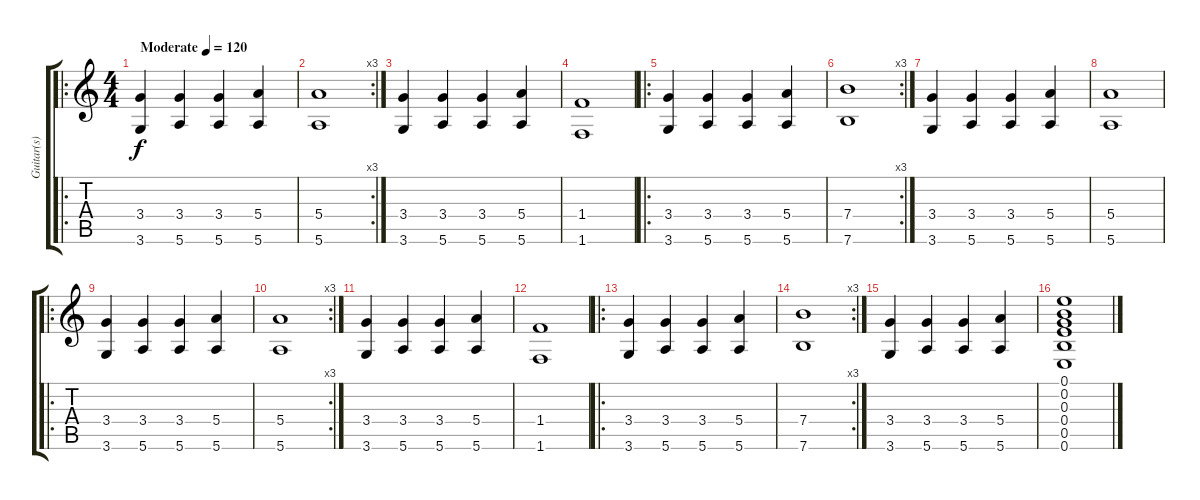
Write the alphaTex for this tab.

\track ("Guitar(s) 2" "Guitar(s) ") {instrument acousticguitarsteel}
\staff {score tabs}
\tuning (E4 B3 G3 E3 B2 E2) {hide}
\ro
\ts (4 4)
\tempo (120 "Moderate")
\clef g2
\ks c
(3.4 3.6).4{dy f instrument acousticguitarsteel} (3.4 5.6).4 (3.4 5.6).4 (5.4 5.6).4 |
\rc 3
(5.4 5.6).1 |
(3.4 3.6).4 (3.4 5.6).4 (3.4 5.6).4 (5.4 5.6).4 |
(1.4 1.6).1 |
\ro
(3.4 3.6).4 (3.4 5.6).4 (3.4 5.6).4 (5.4 5.6).4 |
\rc 3
(7.4 7.6).1 |
(3.4 3.6).4 (3.4 5.6).4 (3.4 5.6).4 (5.4 5.6).4 |
(5.4 5.6).1 |
\ro
(3.4 3.6).4 (3.4 5.6).4 (3.4 5.6).4 (5.4 5.6).4 |
\rc 3
(5.4 5.6).1 |
(3.4 3.6).4 (3.4 5.6).4 (3.4 5.6).4 (5.4 5.6).4 |
(1.4 1.6).1 |
\ro
(3.4 3.6).4 (3.4 5.6).4 (3.4 5.6).4 (5.4 5.6).4 |
\rc 3
(7.4 7.6).1 |
(3.4 3.6).4 (3.4 5.6).4 (3.4 5.6).4 (5.4 5.6).4 |
(0.1 0.2 0.3 0.4 0.5 0.6).1
